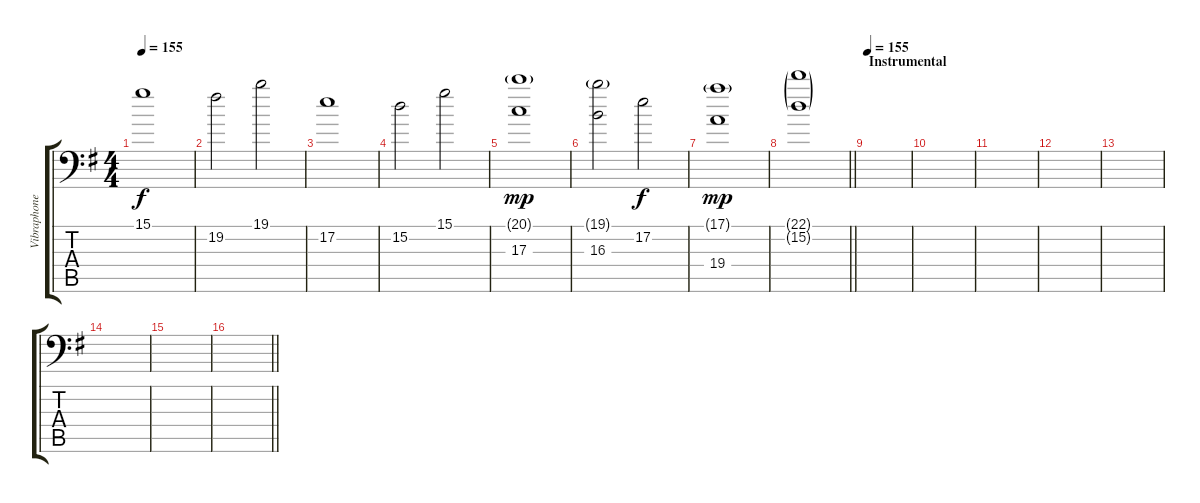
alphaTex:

\track ("Vibraphone" "Vibraphone") {instrument vibraphone}
\staff {score tabs}
\tuning (E4 B3 G3 D3 A2 A1) {hide}
\ts (4 4)
\tempo 155
\clef f4
\ks eminor
15.1.1{dy f} |
19.2.2 19.1.2 |
17.2.1 |
15.2.2 15.1.2 |
(20.1{g} 17.3).1{dy mp} |
(19.1{g} 16.3).2 17.2.2{dy f} |
(17.1{g} 19.4).1{dy mp} |
\barLineRight lightlight
(22.1{g} 15.2{g}).1 |
\section ("" "Instrumental")
\tempo 155
|
|
|
|
|
|
|
\barLineRight lightlight
